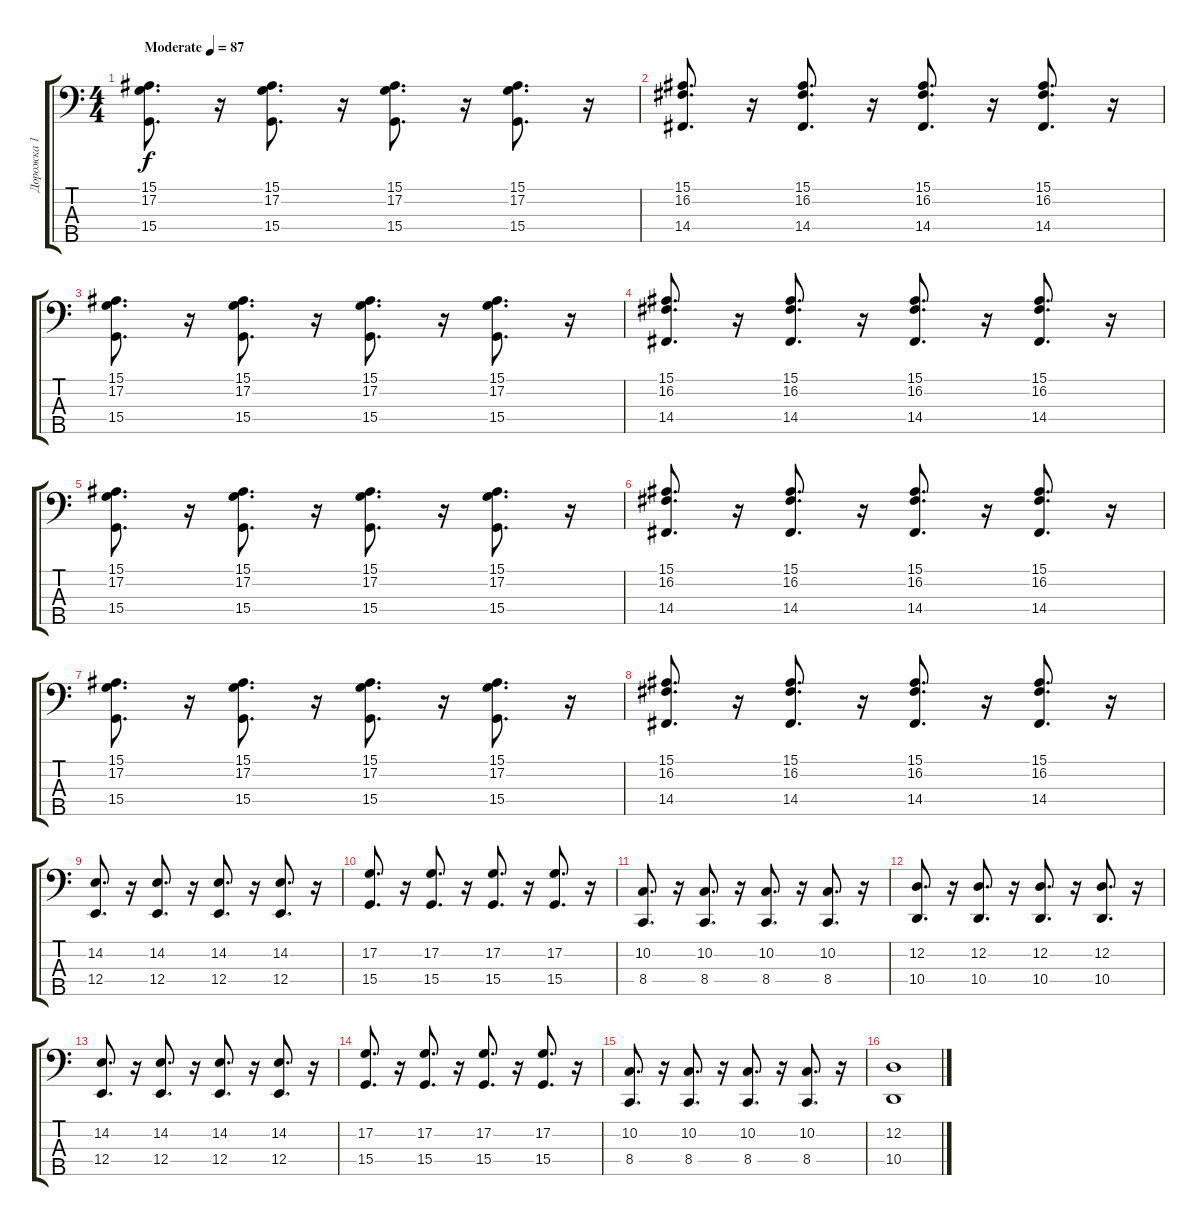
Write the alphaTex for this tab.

\track ("Дорожка 1" "Дорожка 1") {instrument electricgrandpiano}
\staff {score tabs}
\tuning (G2 D2 A1 E1 B0) {hide}
\ts (4 4)
\tempo (87 "Moderate")
\clef f4
\ks c
(15.1 17.2 15.4).8{d dy f instrument electricgrandpiano} r.16 (15.1 17.2 15.4).8{d} r.16 (15.1 17.2 15.4).8{d} r.16 (15.1 17.2 15.4).8{d} r.16 |
(15.1 16.2 14.4).8{d} r.16 (15.1 16.2 14.4).8{d} r.16 (15.1 16.2 14.4).8{d} r.16 (15.1 16.2 14.4).8{d} r.16 |
(15.1 17.2 15.4).8{d} r.16 (15.1 17.2 15.4).8{d} r.16 (15.1 17.2 15.4).8{d} r.16 (15.1 17.2 15.4).8{d} r.16 |
(15.1 16.2 14.4).8{d} r.16 (15.1 16.2 14.4).8{d} r.16 (15.1 16.2 14.4).8{d} r.16 (15.1 16.2 14.4).8{d} r.16 |
(15.1 17.2 15.4).8{d} r.16 (15.1 17.2 15.4).8{d} r.16 (15.1 17.2 15.4).8{d} r.16 (15.1 17.2 15.4).8{d} r.16 |
(15.1 16.2 14.4).8{d} r.16 (15.1 16.2 14.4).8{d} r.16 (15.1 16.2 14.4).8{d} r.16 (15.1 16.2 14.4).8{d} r.16 |
(15.1 17.2 15.4).8{d} r.16 (15.1 17.2 15.4).8{d} r.16 (15.1 17.2 15.4).8{d} r.16 (15.1 17.2 15.4).8{d} r.16 |
(15.1 16.2 14.4).8{d} r.16 (15.1 16.2 14.4).8{d} r.16 (15.1 16.2 14.4).8{d} r.16 (15.1 16.2 14.4).8{d} r.16 |
(14.2 12.4).8{d} r.16 (14.2 12.4).8{d} r.16 (14.2 12.4).8{d} r.16 (14.2 12.4).8{d} r.16 |
(17.2 15.4).8{d} r.16 (17.2 15.4).8{d} r.16 (17.2 15.4).8{d} r.16 (17.2 15.4).8{d} r.16 |
(10.2 8.4).8{d} r.16 (10.2 8.4).8{d} r.16 (10.2 8.4).8{d} r.16 (10.2 8.4).8{d} r.16 |
(12.2 10.4).8{d} r.16 (12.2 10.4).8{d} r.16 (12.2 10.4).8{d} r.16 (12.2 10.4).8{d} r.16 |
(14.2 12.4).8{d} r.16 (14.2 12.4).8{d} r.16 (14.2 12.4).8{d} r.16 (14.2 12.4).8{d} r.16 |
(17.2 15.4).8{d} r.16 (17.2 15.4).8{d} r.16 (17.2 15.4).8{d} r.16 (17.2 15.4).8{d} r.16 |
(10.2 8.4).8{d} r.16 (10.2 8.4).8{d} r.16 (10.2 8.4).8{d} r.16 (10.2 8.4).8{d} r.16 |
(12.2 10.4).1
